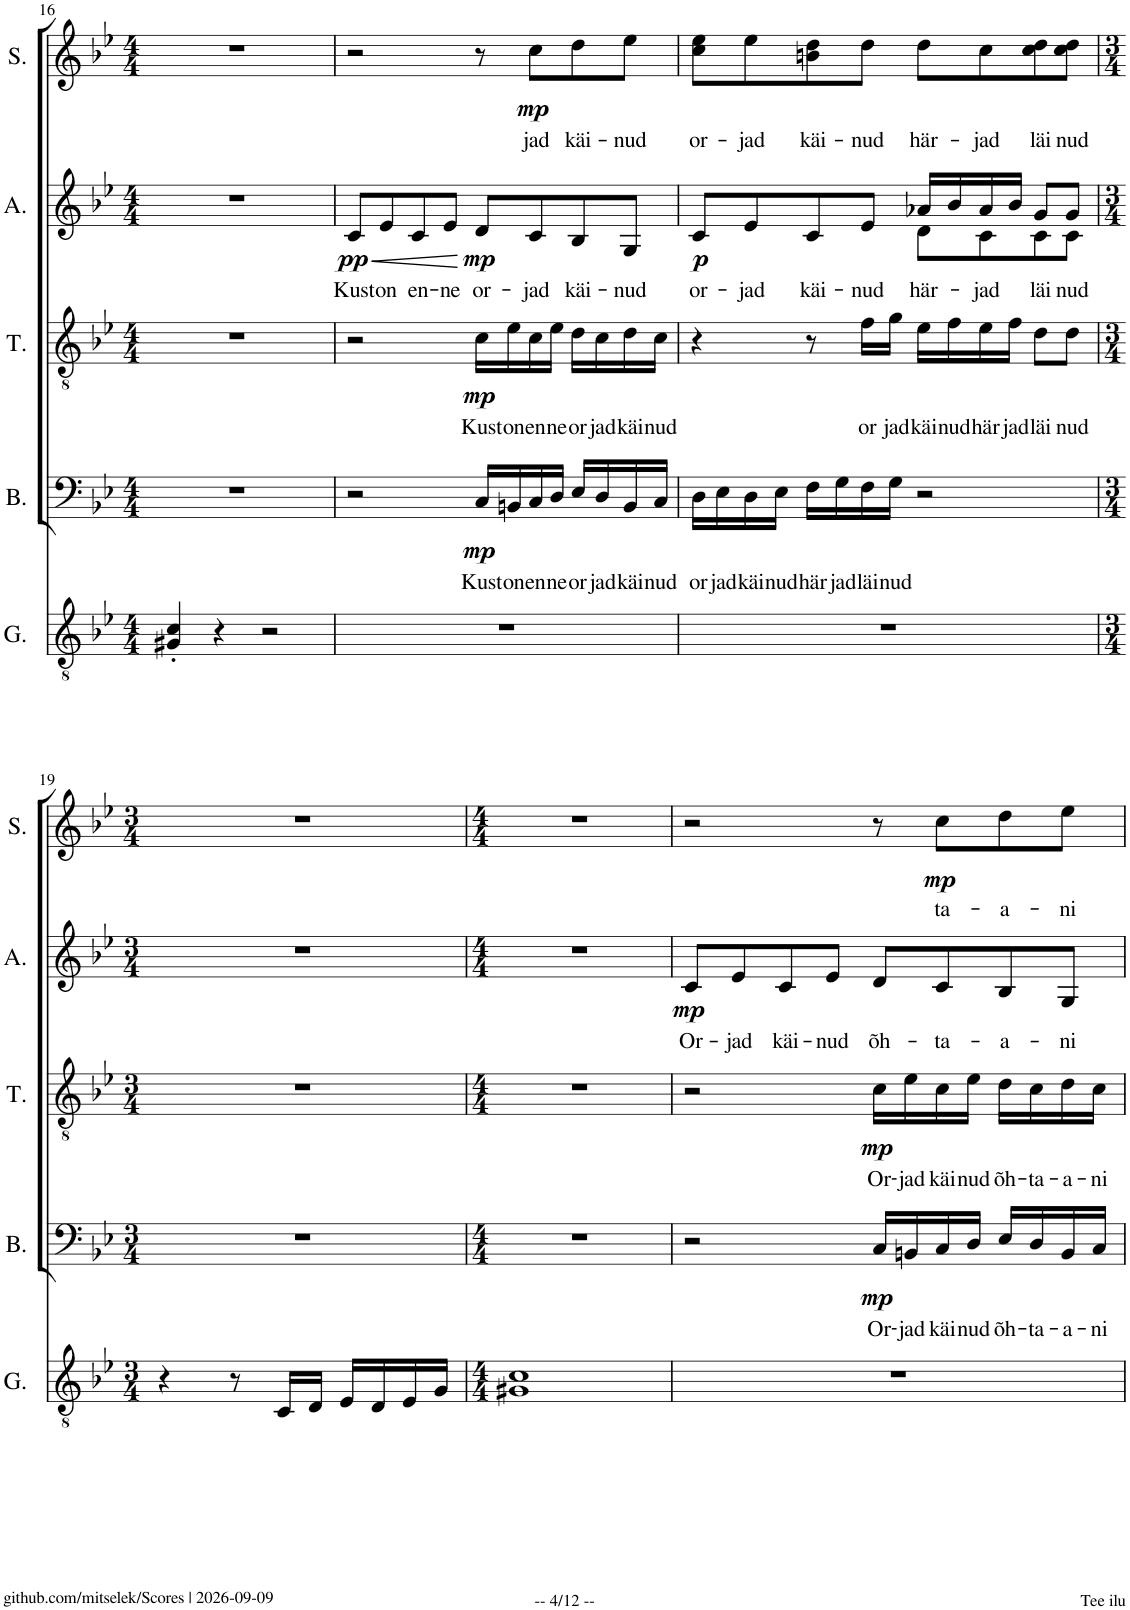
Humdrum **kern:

**kern	**kern	**text	**dynam	**kern	**text	**dynam	**kern	**text	**dynam	**kern	**text	**dynam
*part5	*part4	*part4	*part4	*part3	*part3	*part3	*part2	*part2	*part2	*part1	*part1	*part1
*staff5	*staff4	*staff4	*staff4	*staff3	*staff3	*staff3	*staff2	*staff2	*staff2	*staff1	*staff1	*staff1
*I"Classical Guitar	*I"Bass	*	*	*I"Tenor	*	*	*I"Alto	*	*	*I"Soprano	*	*
*I'G.	*I'B.	*	*	*I'T.	*	*	*I'A.	*	*	*I'S.	*	*
!!LO:PB:g=z
*clefGv2	*clefF4	*	*	*clefGv2	*	*	*clefG2	*	*	*clefG2	*	*
*k[b-e-]	*k[b-e-]	*	*	*k[b-e-]	*	*	*k[b-e-]	*	*	*k[b-e-]	*	*
*M4/4	*M4/4	*	*	*M4/4	*	*	*M4/4	*	*	*M4/4	*	*
=16	=16	=16	=16	=16	=16	=16	=16	=16	=16	=16	=16	=16
4G#X/' 4c/'	1r	.	.	1r	.	.	1r	.	.	1r	.	.
4r	.	.	.	.	.	.	.	.	.	.	.	.
2r	.	.	.	.	.	.	.	.	.	.	.	.
=17	=17	=17	=17	=17	=17	=17	=17	=17	=17	=17	=17	=17
!	!	!	!	!	!	!	!	!LO:LY:b	!LO:HP:b	!	!	!
!	!	!	!	!	!	!	!	!	!LO:DY:n=1:b	!	!	!
1r	2r	.	.	2r	.	.	8c/L	Kust	< pp	2r	.	.
!	!	!	!	!	!	!	!	!LO:LY:b	!	!	!	!
.	.	.	.	.	.	.	8e-/	on	.	.	.	.
!	!	!	!	!	!	!	!	!LO:LY:b	!	!	!	!
.	.	.	.	.	.	.	8c/	en-	.	.	.	.
!	!	!	!	!	!	!	!	!LO:LY:b	!	!	!	!
.	.	.	.	.	.	.	8e-/J	-ne	.	.	.	.
!	!	!LO:LY:b	!LO:DY:b	!	!LO:LY:b	!LO:DY:b	!	!LO:LY:b	!LO:DY:n=2:b	!	!	!
.	16C/LL	Kust	mp	16c\LL	Kust	mp	8d/L	or-	[ mp	8r	.	.
!	!	!LO:LY:b	!	!	!LO:LY:b	!	!	!	!	!	!	!
.	16BBn/	on	.	16e-\	on	.	.	.	.	.	.	.
!	!	!LO:LY:b	!	!	!LO:LY:b	!	!	!LO:LY:b	!	!	!LO:LY:b	!LO:DY:b
.	16C/	en-	.	16c\	en-	.	8c/	-jad	.	8cc\L	jad	mp
!	!	!LO:LY:b	!	!	!LO:LY:b	!	!	!	!	!	!	!
.	16D/JJ	-ne	.	16e-\JJ	-ne	.	.	.	.	.	.	.
!	!	!LO:LY:b	!	!	!LO:LY:b	!	!	!LO:LY:b	!	!	!LO:LY:b	!
.	16E-/LL	or-	.	16d\LL	or-	.	8B-/	käi-	.	8dd\	käi-	.
!	!	!LO:LY:b	!	!	!LO:LY:b	!	!	!	!	!	!	!
.	16D/	-jad	.	16c\	-jad	.	.	.	.	.	.	.
!	!	!LO:LY:b	!	!	!LO:LY:b	!	!	!LO:LY:b	!	!	!LO:LY:b	!
.	16BB/	käi-	.	16d\	käi-	.	8G/J	-nud	.	8ee-\J	-nud	.
!	!	!LO:LY:b	!	!	!LO:LY:b	!	!	!	!	!	!	!
.	16C/JJ	-nud	.	16c\JJ	-nud	.	.	.	.	.	.	.
=18	=18	=18	=18	=18	=18	=18	=18	=18	=18	=18	=18	=18
!	!	!LO:LY:b	!	!	!	!	!	!LO:LY:b	!LO:DY:b	!	!LO:LY:b	!
*	*	*	*	*	*	*	*^	*	*	*	*	*
1r	16D\LL	or-	.	4r	.	.	8c/L	2ryy	or-	p	8cc\ 8ee-\L	or-	.
!	!	!LO:LY:b	!	!	!	!	!	!	!	!	!	!	!
.	16E-\	-jad	.	.	.	.	.	.	.	.	.	.	.
!	!	!LO:LY:b	!	!	!	!	!	!	!LO:LY:b	!	!	!LO:LY:b	!
.	16D\	käi-	.	.	.	.	8e-/	.	-jad	.	8ee-\	-jad	.
!	!	!LO:LY:b	!	!	!	!	!	!	!	!	!	!	!
.	16E-\JJ	-nud	.	.	.	.	.	.	.	.	.	.	.
!	!	!LO:LY:b	!	!	!	!	!	!	!LO:LY:b	!	!	!LO:LY:b	!
.	16F\LL	här-	.	8r	.	.	8c/	.	käi-	.	8bn\ 8dd\	käi-	.
!	!	!LO:LY:b	!	!	!	!	!	!	!	!	!	!	!
.	16G\	-jad	.	.	.	.	.	.	.	.	.	.	.
!	!	!LO:LY:b	!	!	!LO:LY:b	!	!	!	!LO:LY:b	!	!	!LO:LY:b	!
.	16F\	läi-	.	16f\LL	or-	.	8e-/J	.	-nud	.	8dd\J	-nud	.
!	!	!LO:LY:b	!	!	!LO:LY:b	!	!	!	!	!	!	!	!
.	16G\JJ	-nud	.	16g\JJ	-jad	.	.	.	.	.	.	.	.
!	!	!	!	!	!LO:LY:b	!	!	!	!LO:LY:b	!	!	!LO:LY:b	!
.	2r	.	.	16e-\LL	käi-	.	16a-X/LL	8d\L	här-	.	8dd\L	här-	.
!	!	!	!	!	!LO:LY:b	!	!	!	!	!	!	!	!
.	.	.	.	16f\	-nud	.	16b-/	.	.	.	.	.	.
!	!	!	!	!	!LO:LY:b	!	!	!	!LO:LY:b	!	!	!LO:LY:b	!
.	.	.	.	16e-\	här-	.	16a-/	8c\	-jad	.	8cc\	-jad	.
!	!	!	!	!	!LO:LY:b	!	!	!	!	!	!	!	!
.	.	.	.	16f\JJ	-jad	.	16b-/JJ	.	.	.	.	.	.
!	!	!	!	!	!LO:LY:b	!	!	!	!LO:LY:b	!	!	!LO:LY:b	!
.	.	.	.	8d\L	läi-	.	8g/L	8c\	läi-	.	8cc\ 8dd\	läi-	.
!	!	!	!	!	!LO:LY:b	!	!	!	!LO:LY:b	!	!	!LO:LY:b	!
.	.	.	.	8d\J	-nud	.	8g/J	8c\J	-nud	.	8cc\ 8dd\J	-nud	.
*	*	*	*	*	*	*	*v	*v	*	*	*	*	*
!!LO:LB:g=z
=19	=19	=19	=19	=19	=19	=19	=19	=19	=19	=19	=19	=19
*M3/4	*M3/4	*	*	*M3/4	*	*	*M3/4	*	*	*M3/4	*	*
4r	2.r	.	.	2.r	.	.	2.r	.	.	2.r	.	.
8r	.	.	.	.	.	.	.	.	.	.	.	.
16C/LL	.	.	.	.	.	.	.	.	.	.	.	.
16D/JJ	.	.	.	.	.	.	.	.	.	.	.	.
16E-/LL	.	.	.	.	.	.	.	.	.	.	.	.
16D/	.	.	.	.	.	.	.	.	.	.	.	.
16E-/	.	.	.	.	.	.	.	.	.	.	.	.
16G/JJ	.	.	.	.	.	.	.	.	.	.	.	.
=20	=20	=20	=20	=20	=20	=20	=20	=20	=20	=20	=20	=20
*M4/4	*M4/4	*	*	*M4/4	*	*	*M4/4	*	*	*M4/4	*	*
1G#X 1c	1r	.	.	1r	.	.	1r	.	.	1r	.	.
=21	=21	=21	=21	=21	=21	=21	=21	=21	=21	=21	=21	=21
!	!	!	!	!	!	!	!	!LO:LY:b	!LO:DY:b	!	!	!
1r	2r	.	.	2r	.	.	8c/L	Or-	mp	2r	.	.
!	!	!	!	!	!	!	!	!LO:LY:b	!	!	!	!
.	.	.	.	.	.	.	8e-/	-jad	.	.	.	.
!	!	!	!	!	!	!	!	!LO:LY:b	!	!	!	!
.	.	.	.	.	.	.	8c/	käi-	.	.	.	.
!	!	!	!	!	!	!	!	!LO:LY:b	!	!	!	!
.	.	.	.	.	.	.	8e-/J	-nud	.	.	.	.
!	!	!LO:LY:b	!LO:DY:b	!	!LO:LY:b	!LO:DY:b	!	!LO:LY:b	!	!	!	!
.	16C/LL	Or-	mp	16c\LL	Or-	mp	8d/L	õh-	.	8r	.	.
!	!	!LO:LY:b	!	!	!LO:LY:b	!	!	!	!	!	!	!
.	16BBn/	-jad	.	16e-\	-jad	.	.	.	.	.	.	.
!	!	!LO:LY:b	!	!	!LO:LY:b	!	!	!LO:LY:b	!	!	!LO:LY:b	!LO:DY:b
.	16C/	käi-	.	16c\	käi-	.	8c/	-ta-	.	8cc\L	ta-	mp
!	!	!LO:LY:b	!	!	!LO:LY:b	!	!	!	!	!	!	!
.	16D/JJ	-nud	.	16e-\JJ	-nud	.	.	.	.	.	.	.
!	!	!LO:LY:b	!	!	!LO:LY:b	!	!	!LO:LY:b	!	!	!LO:LY:b	!
.	16E-/LL	õh-	.	16d\LL	õh-	.	8B-/	-a-	.	8dd\	-a-	.
!	!	!LO:LY:b	!	!	!LO:LY:b	!	!	!	!	!	!	!
.	16D/	-ta-	.	16c\	-ta-	.	.	.	.	.	.	.
!	!	!LO:LY:b	!	!	!LO:LY:b	!	!	!LO:LY:b	!	!	!LO:LY:b	!
.	16BB/	-a-	.	16d\	-a-	.	8G/J	-ni	.	8ee-\J	-ni	.
!	!	!LO:LY:b	!	!	!LO:LY:b	!	!	!	!	!	!	!
.	16C/JJ	-ni	.	16c\JJ	-ni	.	.	.	.	.	.	.
=	=	=	=	=	=	=	=	=	=	=	=	=
*-	*-	*-	*-	*-	*-	*-	*-	*-	*-	*-	*-	*-
